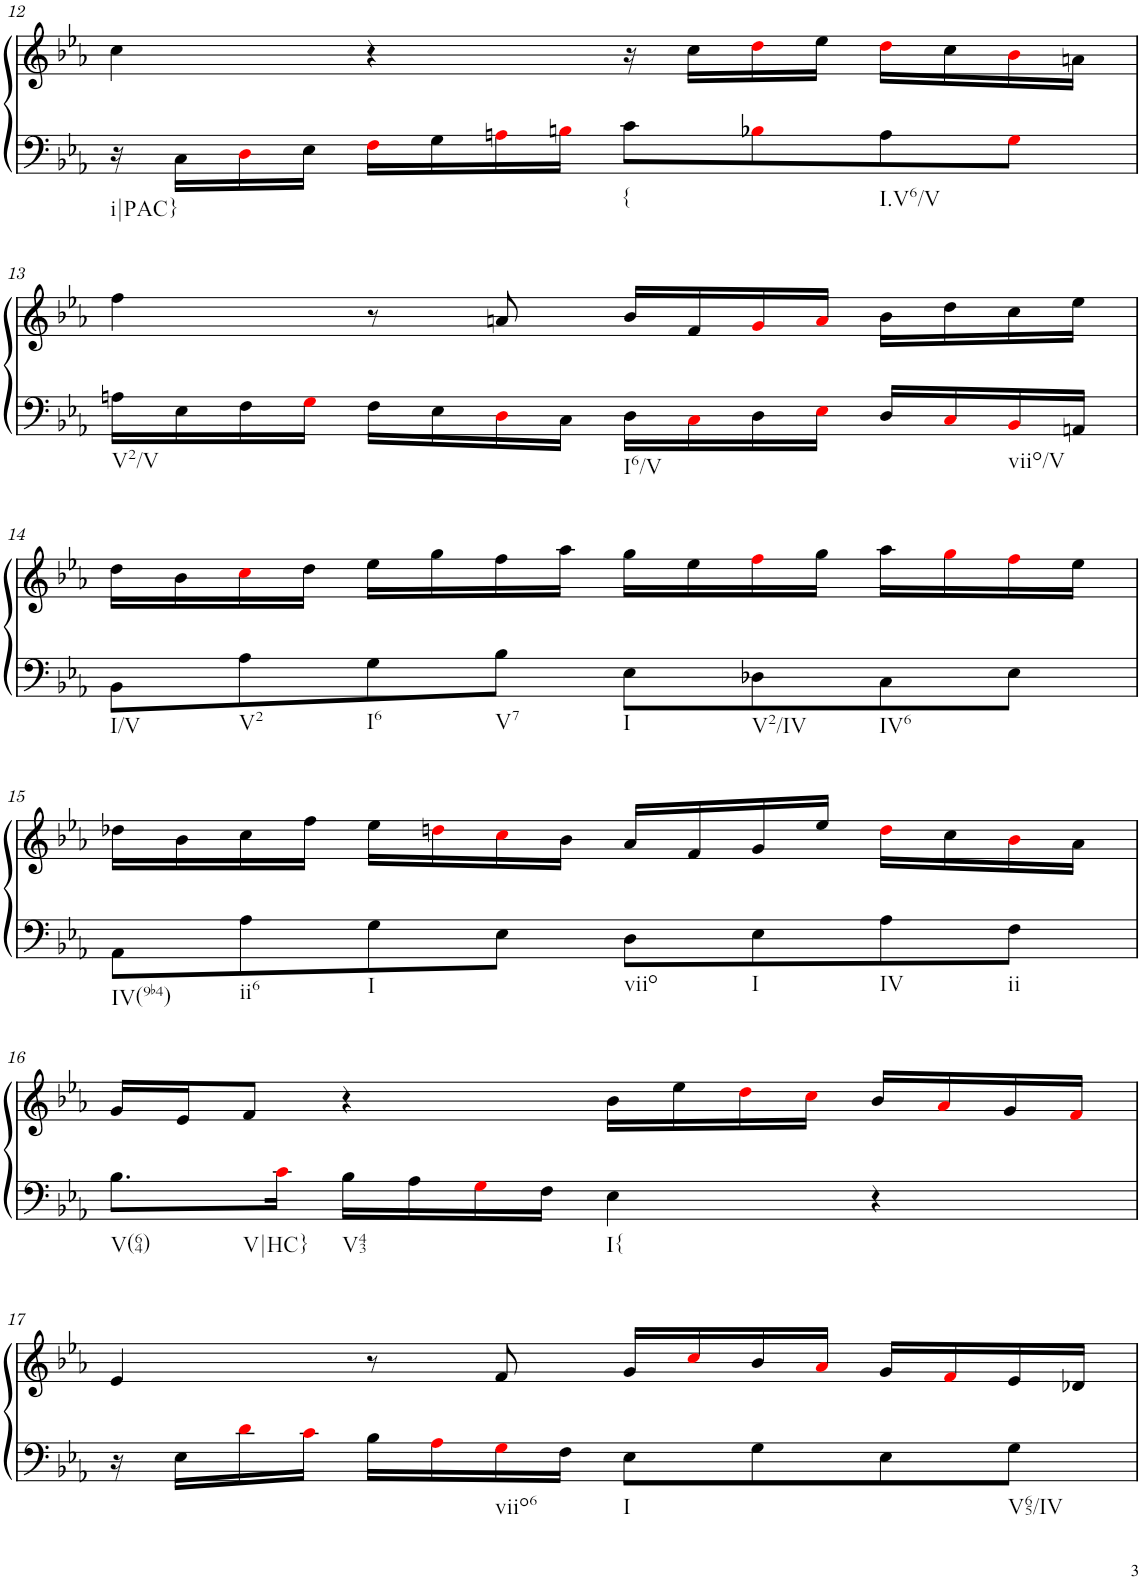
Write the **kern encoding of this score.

**kern	**kern
*part1	*part1
*staff2	*staff1
*I"Klavier linke Hand	*
!!LO:PB:g=z
*clefF4	*clefG2
*k[b-e-a-]	*k[b-e-a-]
*M4/4	*M4/4
=12	=12
!LO:TX:b:t=i|PAC}	!
16r	4cc\
16C\LL	.
16Di\	.
16E-\JJ	.
16Fi\LL	4r
16G\	.
16Ani\	.
16Bni\JJ	.
!LO:TX:b:t={	!
8c\L	16r
.	16cc\LL
8B-Xi\	16ddi\
.	16ee-\JJ
!LO:TX:b:t=I.V6/V	!
8A\	16ddi\LL
.	16cc\
8Gi\J	16b-i\
.	16an\JJ
!!LO:LB:g=z
=13	=13
!LO:TX:b:t=V2/V	!
16An\LL	4ff\
16E-\	.
16F\	.
16Gi\JJ	.
16F\LL	8r
16E-\	.
16Di\	8an/
16C\JJ	.
!LO:TX:b:t=I6/V	!
16D\LL	16b-/LL
16Ci\	16f/
16D\	16gi/
16E-i\JJ	16ai/JJ
16D/LL	16b-\LL
16Ci/	16dd\
!LO:TX:b:t=viio/V	!
16BB-i/	16cc\
16AAn/JJ	16ee-\JJ
!!LO:LB:g=z
=14	=14
!LO:TX:b:t=I/V	!
8BB-\L	16dd\LL
.	16b-\
!LO:TX:b:t=V2	!
8A-\	16cci\
.	16dd\JJ
!LO:TX:b:t=I6	!
8G\	16ee-\LL
.	16gg\
!LO:TX:b:t=V7	!
8B-\J	16ff\
.	16aa-\JJ
!LO:TX:b:t=I	!
8E-\L	16gg\LL
.	16ee-\
!LO:TX:b:t=V2/IV	!
8D-X\	16ffi\
.	16gg\JJ
!LO:TX:b:t=IV6	!
8C\	16aa-\LL
.	16ggi\
8E-\J	16ffi\
.	16ee-\JJ
!!LO:LB:g=z
=15	=15
!LO:TX:b:t=IV(9b4)	!
8AA-\L	16dd-X\LL
.	16b-\
!LO:TX:b:t=ii6	!
8A-\	16cc\
.	16ff\JJ
!LO:TX:b:t=I	!
8G\	16ee-\LL
.	16ddni\
8E-\J	16cci\
.	16b-\JJ
!LO:TX:b:t=viio	!
8D\L	16a-/LL
.	16f/
!LO:TX:b:t=I	!
8E-\	16g/
.	16ee-/JJ
!LO:TX:b:t=IV	!
8A-\	16ddi\LL
.	16cc\
!LO:TX:b:t=ii	!
8F\J	16b-i\
.	16a-\JJ
!!LO:LB:g=z
=16	=16
!LO:TX:b:t=V(64)	!
!LO:TX:b:t=V|HC}	!
8.B-\L	16g/LL
.	16e-/J
.	8f/J
16ci\Jk	.
!LO:TX:b:t=V43	!
16B-\LL	4r
16A-\	.
16Gi\	.
16F\JJ	.
!LO:TX:b:t=I{	!
4E-\	16b-\LL
.	16ee-\
.	16ddi\
.	16cci\JJ
4r	16b-/LL
.	16a-i/
.	16g/
.	16fi/JJ
!!LO:LB:g=z
=17	=17
16r	4e-/
16E-\LL	.
16di\	.
16ci\JJ	.
16B-\LL	8r
16A-i\	.
!LO:TX:b:t=viio6	!
16Gi\	8f/
16F\JJ	.
!LO:TX:b:t=I	!
8E-\L	16g/LL
.	16cci/
8G\	16b-/
.	16a-i/JJ
8E-\	16g/LL
.	16fi/
!LO:TX:b:t=V65/IV	!
8G\J	16e-/
.	16d-X/JJ
=	=
*-	*-
